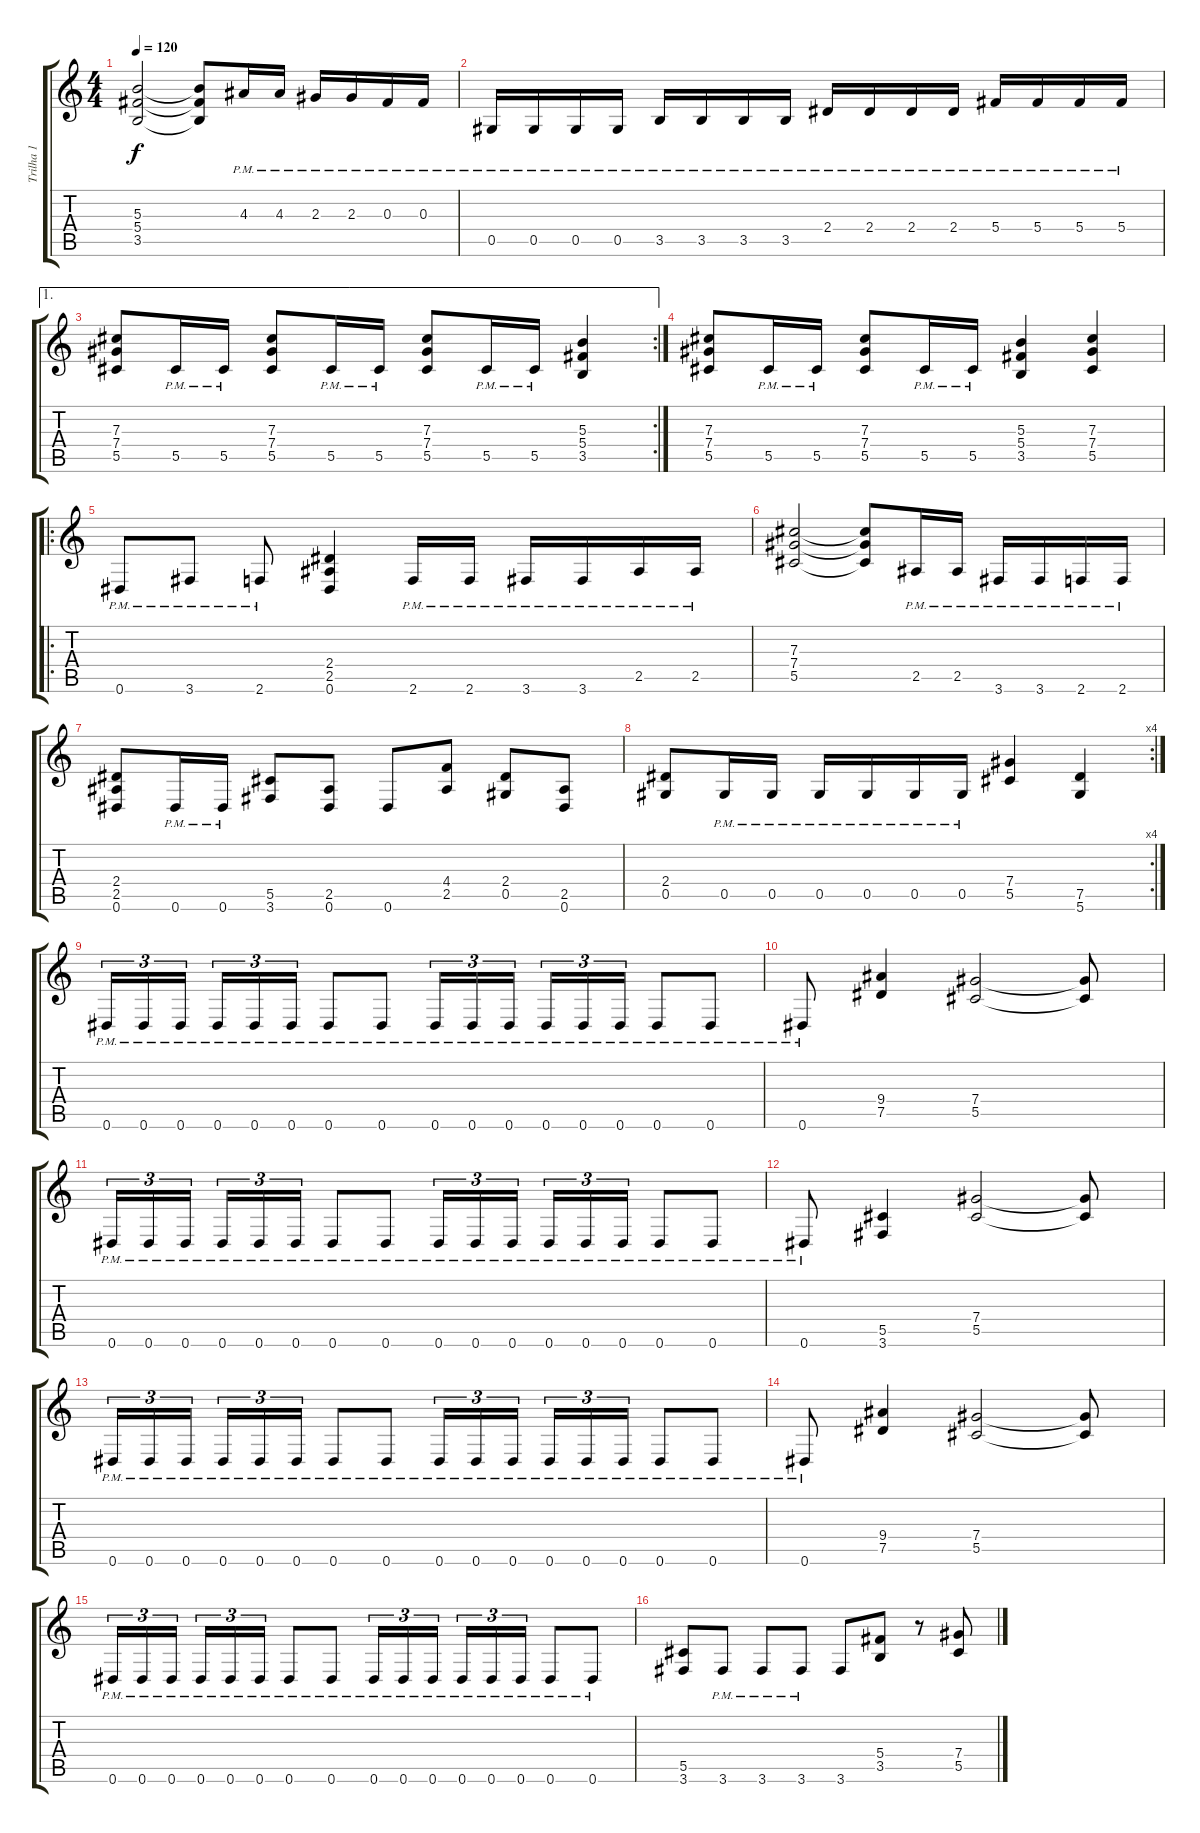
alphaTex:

\track ("Trilha 1" "Trilha 1") {instrument distortionguitar}
\staff {score tabs}
\tuning (Eb4 Bb3 Gb3 Db3 Ab2 Eb2) {hide}
\ts (4 4)
\tempo 120
\clef g2
\ks c
(5.3 5.4 3.5).2{dy f} (5.3{t} 5.4{t} 3.5{t}).8 4.3{pm}.16 4.3{pm}.16 2.3{pm}.16 2.3{pm}.16 0.3{pm}.16 0.3{pm}.16 |
0.5{pm}.16 0.5{pm}.16 0.5{pm}.16 0.5{pm}.16 3.5{pm}.16 3.5{pm}.16 3.5{pm}.16 3.5{pm}.16 2.4{pm}.16 2.4{pm}.16 2.4{pm}.16 2.4{pm}.16 5.4{pm}.16 5.4{pm}.16 5.4{pm}.16 5.4{pm}.16 |
\ae 1
\rc 2
(7.3 7.4 5.5).8 5.5{pm}.16 5.5{pm}.16 (7.3 7.4 5.5).8 5.5{pm}.16 5.5{pm}.16 (7.3 7.4 5.5).8 5.5{pm}.16 5.5{pm}.16 (5.3 5.4 3.5).4 |
(7.3 7.4 5.5).8 5.5{pm}.16 5.5{pm}.16 (7.3 7.4 5.5).8 5.5{pm}.16 5.5{pm}.16 (5.3 5.4 3.5).4 (7.3 7.4 5.5).4 |
\ro
0.6{pm}.8 3.6{pm}.8 2.6{pm}.8 (2.4 2.5 0.6).4 2.6{pm}.16 2.6{pm}.16 3.6{pm}.16 3.6{pm}.16 2.5{pm}.16 2.5{pm}.16 |
(7.3 7.4 5.5).2 (7.3{t} 7.4{t} 5.5{t}).8 2.5{pm}.16 2.5{pm}.16 3.6{pm}.16 3.6{pm}.16 2.6{pm}.16 2.6{pm}.16 |
(2.4 2.5 0.6).8 0.6{pm}.16 0.6{pm}.16 (5.5 3.6).8 (2.5 0.6).8 0.6.8 (4.4 2.5).8 (2.4 0.5).8 (2.5 0.6).8 |
\rc 4
(2.4 0.5).8 0.5{pm}.16 0.5{pm}.16 0.5{pm}.16 0.5{pm}.16 0.5{pm}.16 0.5{pm}.16 (7.4 5.5).4 (7.5 5.6).4 |
0.6{pm}.16{tu (3 2)} 0.6{pm}.16{tu (3 2)} 0.6{pm}.16{tu (3 2)} 0.6{pm}.16{tu (3 2)} 0.6{pm}.16{tu (3 2)} 0.6{pm}.16{tu (3 2)} 0.6{pm}.8 0.6{pm}.8 0.6{pm}.16{tu (3 2)} 0.6{pm}.16{tu (3 2)} 0.6{pm}.16{tu (3 2)} 0.6{pm}.16{tu (3 2)} 0.6{pm}.16{tu (3 2)} 0.6{pm}.16{tu (3 2)} 0.6{pm}.8 0.6{pm}.8 |
0.6{pm}.8 (9.4 7.5).4 (7.4 5.5).2 (7.4{t} 5.5{t}).8 |
0.6{pm}.16{tu (3 2)} 0.6{pm}.16{tu (3 2)} 0.6{pm}.16{tu (3 2)} 0.6{pm}.16{tu (3 2)} 0.6{pm}.16{tu (3 2)} 0.6{pm}.16{tu (3 2)} 0.6{pm}.8 0.6{pm}.8 0.6{pm}.16{tu (3 2)} 0.6{pm}.16{tu (3 2)} 0.6{pm}.16{tu (3 2)} 0.6{pm}.16{tu (3 2)} 0.6{pm}.16{tu (3 2)} 0.6{pm}.16{tu (3 2)} 0.6{pm}.8 0.6{pm}.8 |
0.6{pm}.8 (5.5 3.6).4 (7.4 5.5).2 (7.4{t} 5.5{t}).8 |
0.6{pm}.16{tu (3 2)} 0.6{pm}.16{tu (3 2)} 0.6{pm}.16{tu (3 2)} 0.6{pm}.16{tu (3 2)} 0.6{pm}.16{tu (3 2)} 0.6{pm}.16{tu (3 2)} 0.6{pm}.8 0.6{pm}.8 0.6{pm}.16{tu (3 2)} 0.6{pm}.16{tu (3 2)} 0.6{pm}.16{tu (3 2)} 0.6{pm}.16{tu (3 2)} 0.6{pm}.16{tu (3 2)} 0.6{pm}.16{tu (3 2)} 0.6{pm}.8 0.6{pm}.8 |
0.6{pm}.8 (9.4 7.5).4 (7.4 5.5).2 (7.4{t} 5.5{t}).8 |
0.6{pm}.16{tu (3 2)} 0.6{pm}.16{tu (3 2)} 0.6{pm}.16{tu (3 2)} 0.6{pm}.16{tu (3 2)} 0.6{pm}.16{tu (3 2)} 0.6{pm}.16{tu (3 2)} 0.6{pm}.8 0.6{pm}.8 0.6{pm}.16{tu (3 2)} 0.6{pm}.16{tu (3 2)} 0.6{pm}.16{tu (3 2)} 0.6{pm}.16{tu (3 2)} 0.6{pm}.16{tu (3 2)} 0.6{pm}.16{tu (3 2)} 0.6{pm}.8 0.6{pm}.8 |
(5.5 3.6).8 3.6{pm}.8 3.6{pm}.8 3.6{pm}.8 3.6.8 (5.4 3.5).8 r.8 (7.4 5.5).8
